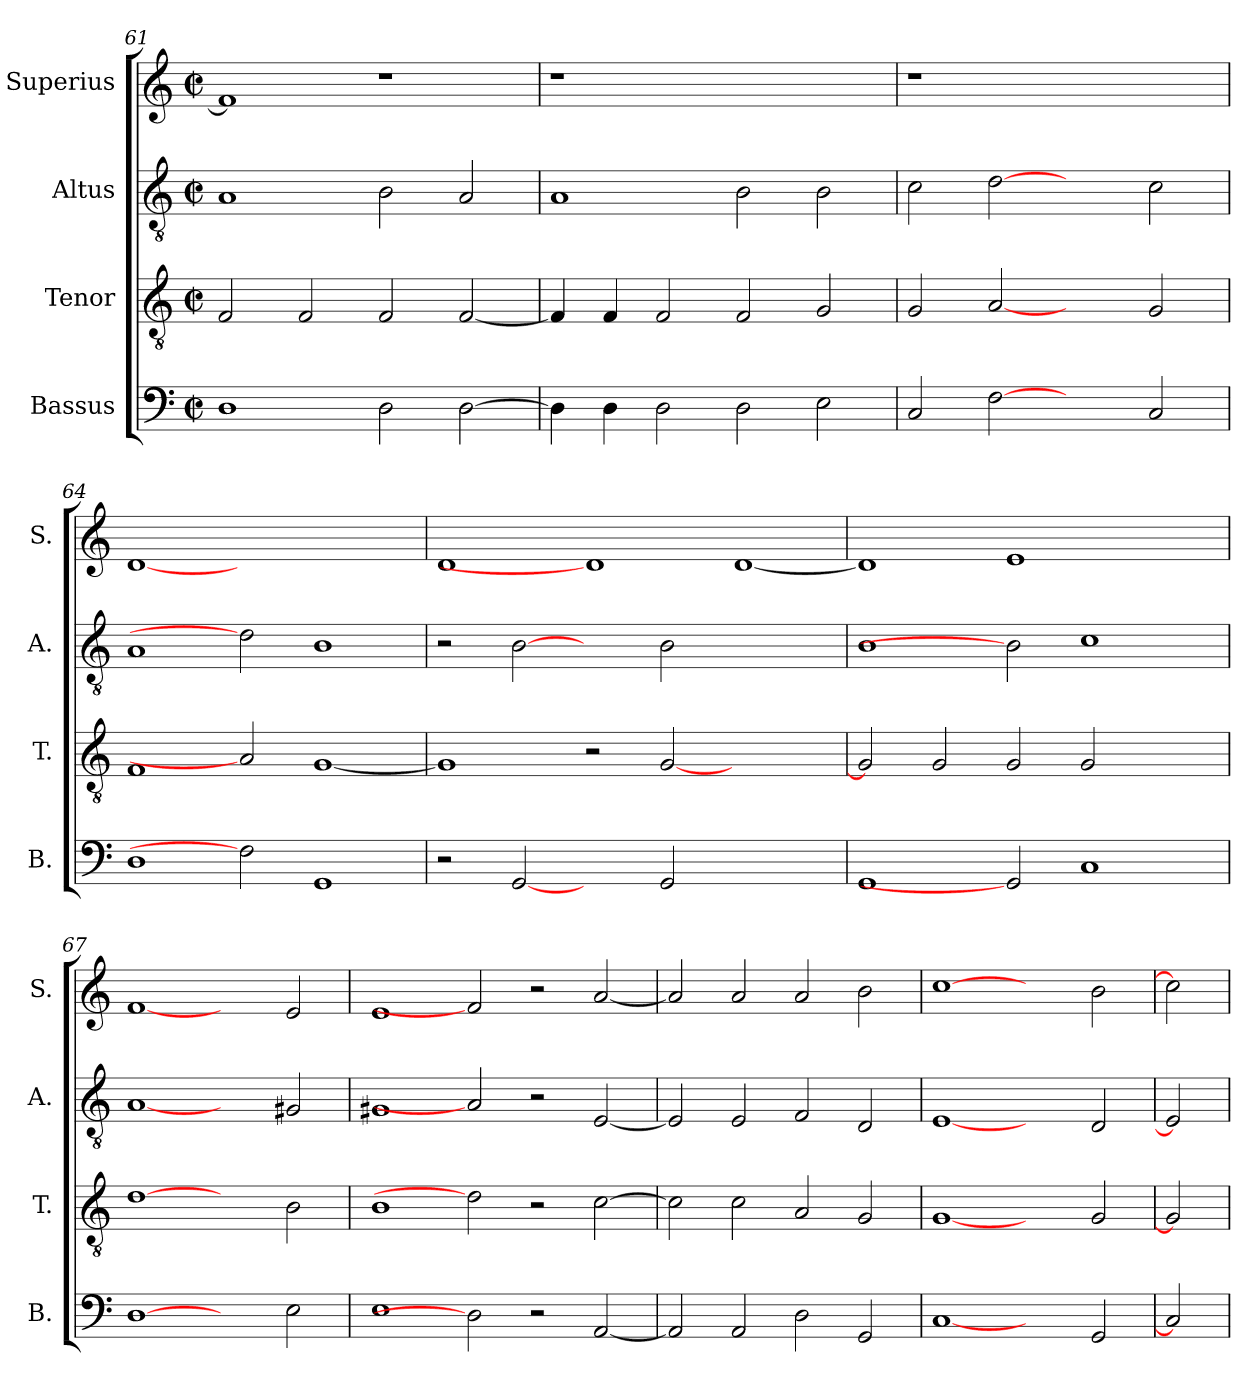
**kern	**kern	**kern	**kern
*part4	*part3	*part2	*part1
*staff4	*staff3	*staff2	*staff1
*I"Bassus	*I"Tenor	*I"Altus	*I"Superius
*I'B.	*I'T.	*I'A.	*I'S.
*clefF4	*clefGv2	*clefGv2	*clefG2
*	*ITrd7c12	*ITrd7c12	*
*k[]	*k[]	*k[]	*k[]
*C:	*C:	*C:	*C:
*M2/2	*M2/2	*M2/2	*M2/2
*met(c|)	*met(c|)	*met(c|)	*met(c|)
=61	=61	=61	=61
1Di	2FFi/	1AAi	1fi]
.	2FFi/	.	.
2Di\	2FFi/	2BBi\	1r
[>2Di\	[<2FFi/	2AAi/	.
=62	=62	=62	=62
!	!	!	!LO:N:vis=1
4Di\]	4FFi/]	1AAi	1r
4Di\	4FFi/	.	.
2Di\	2FFi/	.	.
2Di\	2FFi/	2BBi\	1ryy
2Ei\	2GGi/	2BBi\	.
=63	=63	=63	=63
!	!	!	!LO:N:vis=1
2Ci/	2GGi/	2Ci\	1r
[2Fi	[2AAi	[2Di	.
2ryy	2ryy	2ryy	1ryy
2Ci/	2GGi/	2Ci\	.
!!LO:PB:g=z
=64	=64	=64	=64
1Di	1FFi	1AAi	[1di
2Fi]	2AAi]	2Di]	1.ryy
1GGi	[<1GGi	1BBi	.
=65	=65	=65	=65
2r	1GGi]	2r	1di
[2GGi	.	[2BBi	.
2ryy	2r	2ryy	1di]
2GGi/	[<2GGi/	2BBi\	.
1ryy	1ryy	1ryy	[<1di
=66	=66	=66	=66
1GGi	2GGi/]	1BBi	1di]
.	2GGi/	.	.
2GGi]	2GGi/	2BBi]	1ei
1Ci	2GGi/	1Ci	.
.	2ryy	.	2ryy
=67	=67	=67	=67
[1Di	[1Di	[1AAi	[1fi
2ryy	2ryy	2ryy	2ryy
2Ei\	2BBi\	2GG#Xi/	2ei/
=68	=68	=68	=68
1Ei	1BBi	1GG#Xi	1ei
2Di]	2Di]	2AAi]	2fi]
2r	2r	2r	2r
[<2AAi/	[>2Ci\	[<2EEi/	[<2ai/
=69	=69	=69	=69
2AAi/]	2Ci\]	2EEi/]	2ai/]
2AAi/	2Ci\	2EEi/	2ai/
2Di\	2AAi/	2FFi/	2ai/
2GGi/	2GGi/	2DDi/	2bi\
!!LO:LB:g=z
=70	=70	=70	=70
[1Ci	[1GGi	[1EEi	[1cci
2ryy	2ryy	2ryy	2ryy
2GGi/	2GGi/	2DDi/	2bi\
=71	=71	=71	=71
2Ci]	2GGi]	2EEi]	2cci]
=	=	=	=
*-	*-	*-	*-
